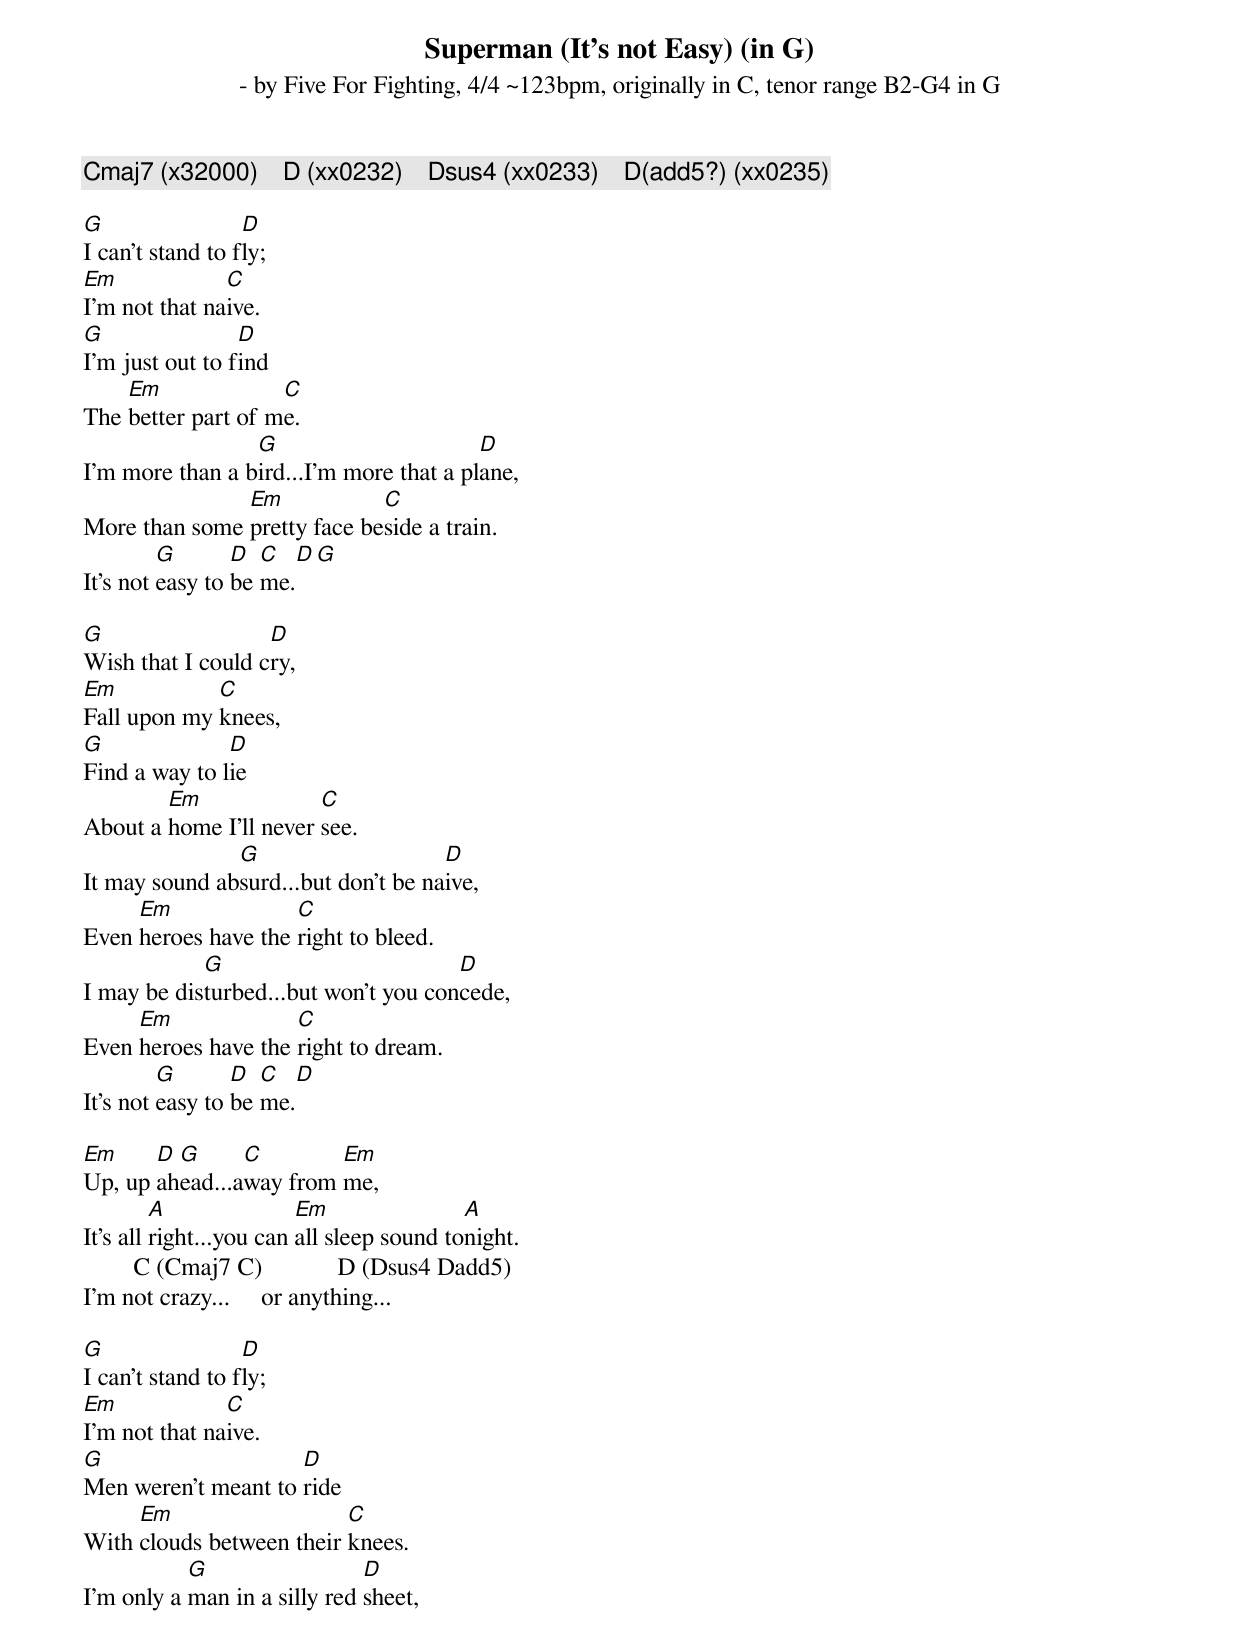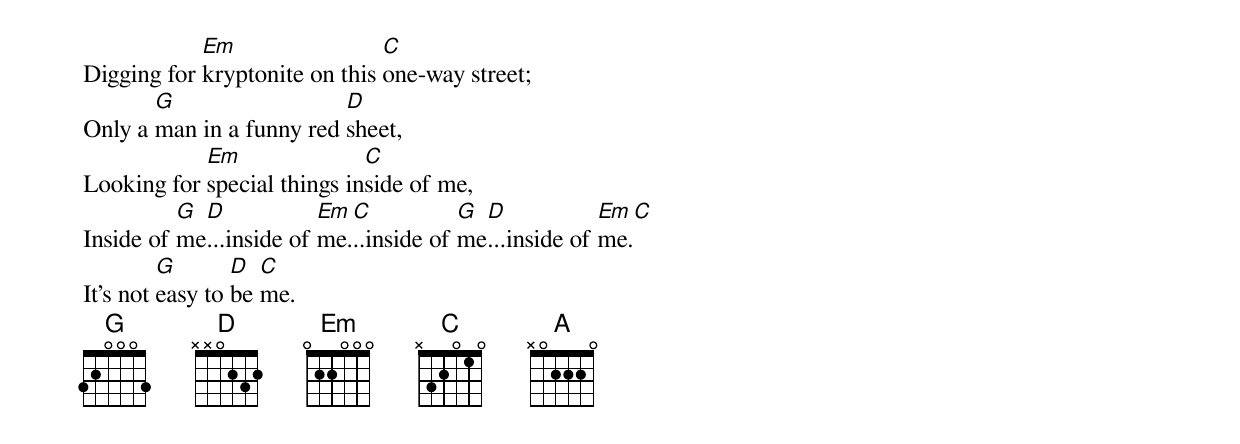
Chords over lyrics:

Superman (It's not Easy) (in G)
 - by Five For Fighting, 4/4 ~123bpm, originally in C, tenor range B2-G4 in G

Cmaj7 (x32000)    D (xx0232)    Dsus4 (xx0233)    D(add5?) (xx0235)

G                 D
I can't stand to fly;
Em             C
I'm not that naive.
G                D
I'm just out to find
    Em              C
The better part of me.
                 G                       D
I'm more than a bird...I'm more that a plane,
               Em            C
More than some pretty face beside a train.
         G       D  C  D  G
It's not easy to be me.

G                  D
Wish that I could cry,
Em           C
Fall upon my knees,
G              D
Find a way to lie
        Em              C
About a home I'll never see.
               G                     D
It may sound absurd...but don't be naive,
     Em              C
Even heroes have the right to bleed.
            G                         D
I may be disturbed...but won't you concede,
     Em              C
Even heroes have the right to dream.
         G       D  C  D
It's not easy to be me.

Em     D G      C        Em
Up, up ahead...away from me,
         A               Em                A
It's all right...you can all sleep sound tonight.
        C (Cmaj7 C)            D (Dsus4 Dadd5)
I'm not crazy...     or anything...

G                 D
I can't stand to fly;
Em             C
I'm not that naive.
G                    D
Men weren't meant to ride
     Em                   C
With clouds between their knees.
           G                  D
I'm only a man in a silly red sheet,
            Em                 C
Digging for kryptonite on this one-way street;
       G                  D
Only a man in a funny red sheet,
            Em               C
Looking for special things inside of me,
          G D            Em C           G D            Em C
Inside of me...inside of me...inside of me...inside of me.
         G       D  C
It's not easy to be me.
